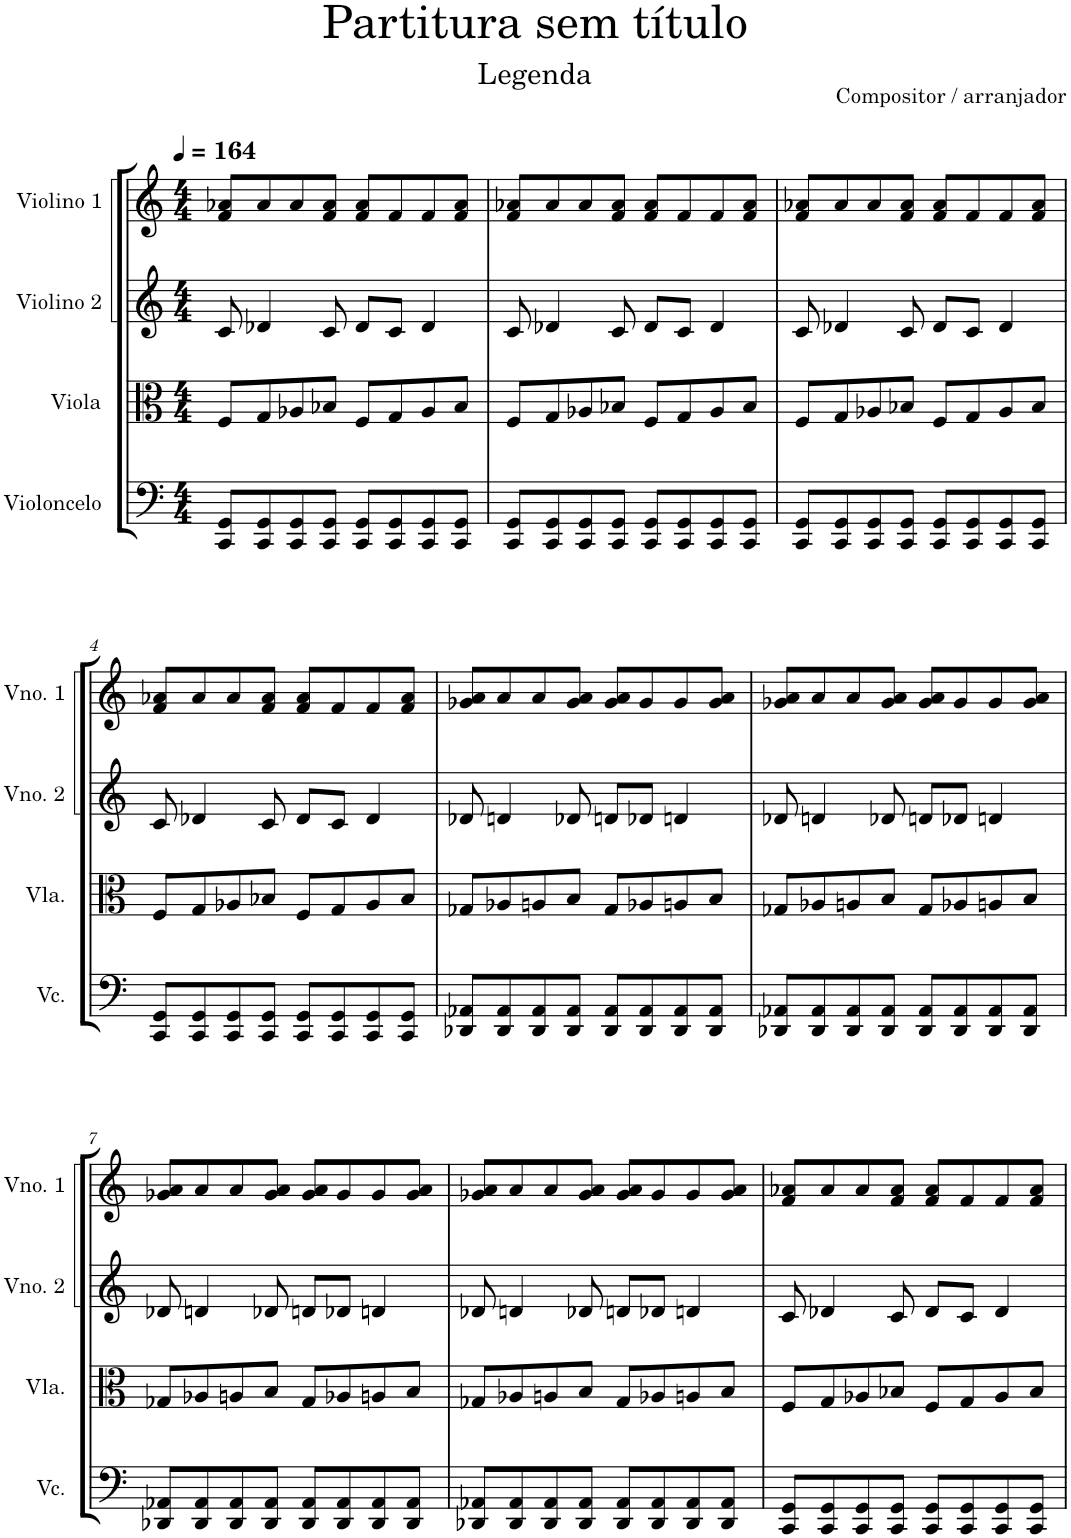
**kern	**kern	**kern	**kern
*part4	*part3	*part2	*part1
*staff4	*staff3	*staff2	*staff1
*I"Violoncelo	*I"Viola	*I"Violino 2	*I"Violino 1
*I'Vc.	*I'Vla.	*I'Vno. 2	*I'Vno. 1
*clefF4	*clefC3	*clefG2	*clefG2
*k[]	*k[]	*k[]	*k[]
*M4/4	*M4/4	*M4/4	*M4/4
*MM164	*MM164	*MM164	*MM164
=1	=1	=1	=1
8CC/ 8GG/L	8F/L	8c/	8f/ 8a-X/L
8CC/ 8GG/	8G/	4d-X/	8a-/
8CC/ 8GG/	8A-X/	.	8a-/
8CC/ 8GG/J	8B-X/J	8c/	8f/ 8a-/J
8CC/ 8GG/L	8F/L	8d-/L	8f/ 8a-/L
8CC/ 8GG/	8G/	8c/J	8f/
8CC/ 8GG/	8A-/	4d-/	8f/
8CC/ 8GG/J	8B-/J	.	8f/ 8a-/J
=2	=2	=2	=2
8CC/ 8GG/L	8F/L	8c/	8f/ 8a-X/L
8CC/ 8GG/	8G/	4d-X/	8a-/
8CC/ 8GG/	8A-X/	.	8a-/
8CC/ 8GG/J	8B-X/J	8c/	8f/ 8a-/J
8CC/ 8GG/L	8F/L	8d-/L	8f/ 8a-/L
8CC/ 8GG/	8G/	8c/J	8f/
8CC/ 8GG/	8A-/	4d-/	8f/
8CC/ 8GG/J	8B-/J	.	8f/ 8a-/J
=3	=3	=3	=3
8CC/ 8GG/L	8F/L	8c/	8f/ 8a-X/L
8CC/ 8GG/	8G/	4d-X/	8a-/
8CC/ 8GG/	8A-X/	.	8a-/
8CC/ 8GG/J	8B-X/J	8c/	8f/ 8a-/J
8CC/ 8GG/L	8F/L	8d-/L	8f/ 8a-/L
8CC/ 8GG/	8G/	8c/J	8f/
8CC/ 8GG/	8A-/	4d-/	8f/
8CC/ 8GG/J	8B-/J	.	8f/ 8a-/J
!!LO:LB:g=z
=4	=4	=4	=4
8CC/ 8GG/L	8F/L	8c/	8f/ 8a-X/L
8CC/ 8GG/	8G/	4d-X/	8a-/
8CC/ 8GG/	8A-X/	.	8a-/
8CC/ 8GG/J	8B-X/J	8c/	8f/ 8a-/J
8CC/ 8GG/L	8F/L	8d-/L	8f/ 8a-/L
8CC/ 8GG/	8G/	8c/J	8f/
8CC/ 8GG/	8A-/	4d-/	8f/
8CC/ 8GG/J	8B-/J	.	8f/ 8a-/J
=5	=5	=5	=5
8DD-X/ 8AA-X/L	8G-X/L	8d-X/	8g-X/ 8a/L
8DD-/ 8AA-/	8A-X/	4dn/	8a/
8DD-/ 8AA-/	8An/	.	8a/
8DD-/ 8AA-/J	8B/J	8d-X/	8g-/ 8a/J
8DD-/ 8AA-/L	8G-/L	8dn/L	8g-/ 8a/L
8DD-/ 8AA-/	8A-X/	8d-X/J	8g-/
8DD-/ 8AA-/	8An/	4dn/	8g-/
8DD-/ 8AA-/J	8B/J	.	8g-/ 8a/J
=6	=6	=6	=6
8DD-X/ 8AA-X/L	8G-X/L	8d-X/	8g-X/ 8a/L
8DD-/ 8AA-/	8A-X/	4dn/	8a/
8DD-/ 8AA-/	8An/	.	8a/
8DD-/ 8AA-/J	8B/J	8d-X/	8g-/ 8a/J
8DD-/ 8AA-/L	8G-/L	8dn/L	8g-/ 8a/L
8DD-/ 8AA-/	8A-X/	8d-X/J	8g-/
8DD-/ 8AA-/	8An/	4dn/	8g-/
8DD-/ 8AA-/J	8B/J	.	8g-/ 8a/J
!!LO:LB:g=z
=7	=7	=7	=7
8DD-X/ 8AA-X/L	8G-X/L	8d-X/	8g-X/ 8a/L
8DD-/ 8AA-/	8A-X/	4dn/	8a/
8DD-/ 8AA-/	8An/	.	8a/
8DD-/ 8AA-/J	8B/J	8d-X/	8g-/ 8a/J
8DD-/ 8AA-/L	8G-/L	8dn/L	8g-/ 8a/L
8DD-/ 8AA-/	8A-X/	8d-X/J	8g-/
8DD-/ 8AA-/	8An/	4dn/	8g-/
8DD-/ 8AA-/J	8B/J	.	8g-/ 8a/J
=8	=8	=8	=8
8DD-X/ 8AA-X/L	8G-X/L	8d-X/	8g-X/ 8a/L
8DD-/ 8AA-/	8A-X/	4dn/	8a/
8DD-/ 8AA-/	8An/	.	8a/
8DD-/ 8AA-/J	8B/J	8d-X/	8g-/ 8a/J
8DD-/ 8AA-/L	8G-/L	8dn/L	8g-/ 8a/L
8DD-/ 8AA-/	8A-X/	8d-X/J	8g-/
8DD-/ 8AA-/	8An/	4dn/	8g-/
8DD-/ 8AA-/J	8B/J	.	8g-/ 8a/J
=9	=9	=9	=9
8CC/ 8GG/L	8F/L	8c/	8f/ 8a-X/L
8CC/ 8GG/	8G/	4d-X/	8a-/
8CC/ 8GG/	8A-X/	.	8a-/
8CC/ 8GG/J	8B-X/J	8c/	8f/ 8a-/J
8CC/ 8GG/L	8F/L	8d-/L	8f/ 8a-/L
8CC/ 8GG/	8G/	8c/J	8f/
8CC/ 8GG/	8A-/	4d-/	8f/
8CC/ 8GG/J	8B-/J	.	8f/ 8a-/J
=	=	=	=
*-	*-	*-	*-
